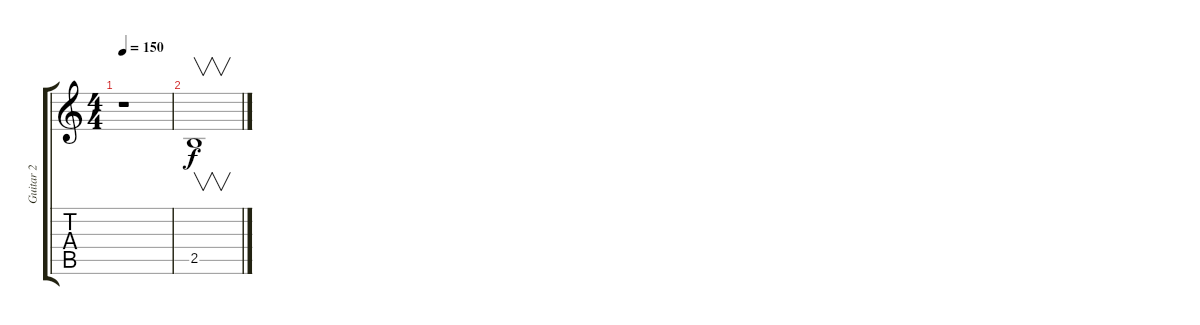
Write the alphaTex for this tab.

\track ("Guitar 2" "Guitar 2") {instrument electricguitarclean}
\staff {score tabs}
\tuning (E4 B3 G3 D3 A2 E2) {hide}
\ts (4 4)
\tempo 150
\clef g2
\ks c
r.1{dy f} |
2.5.1{v}
